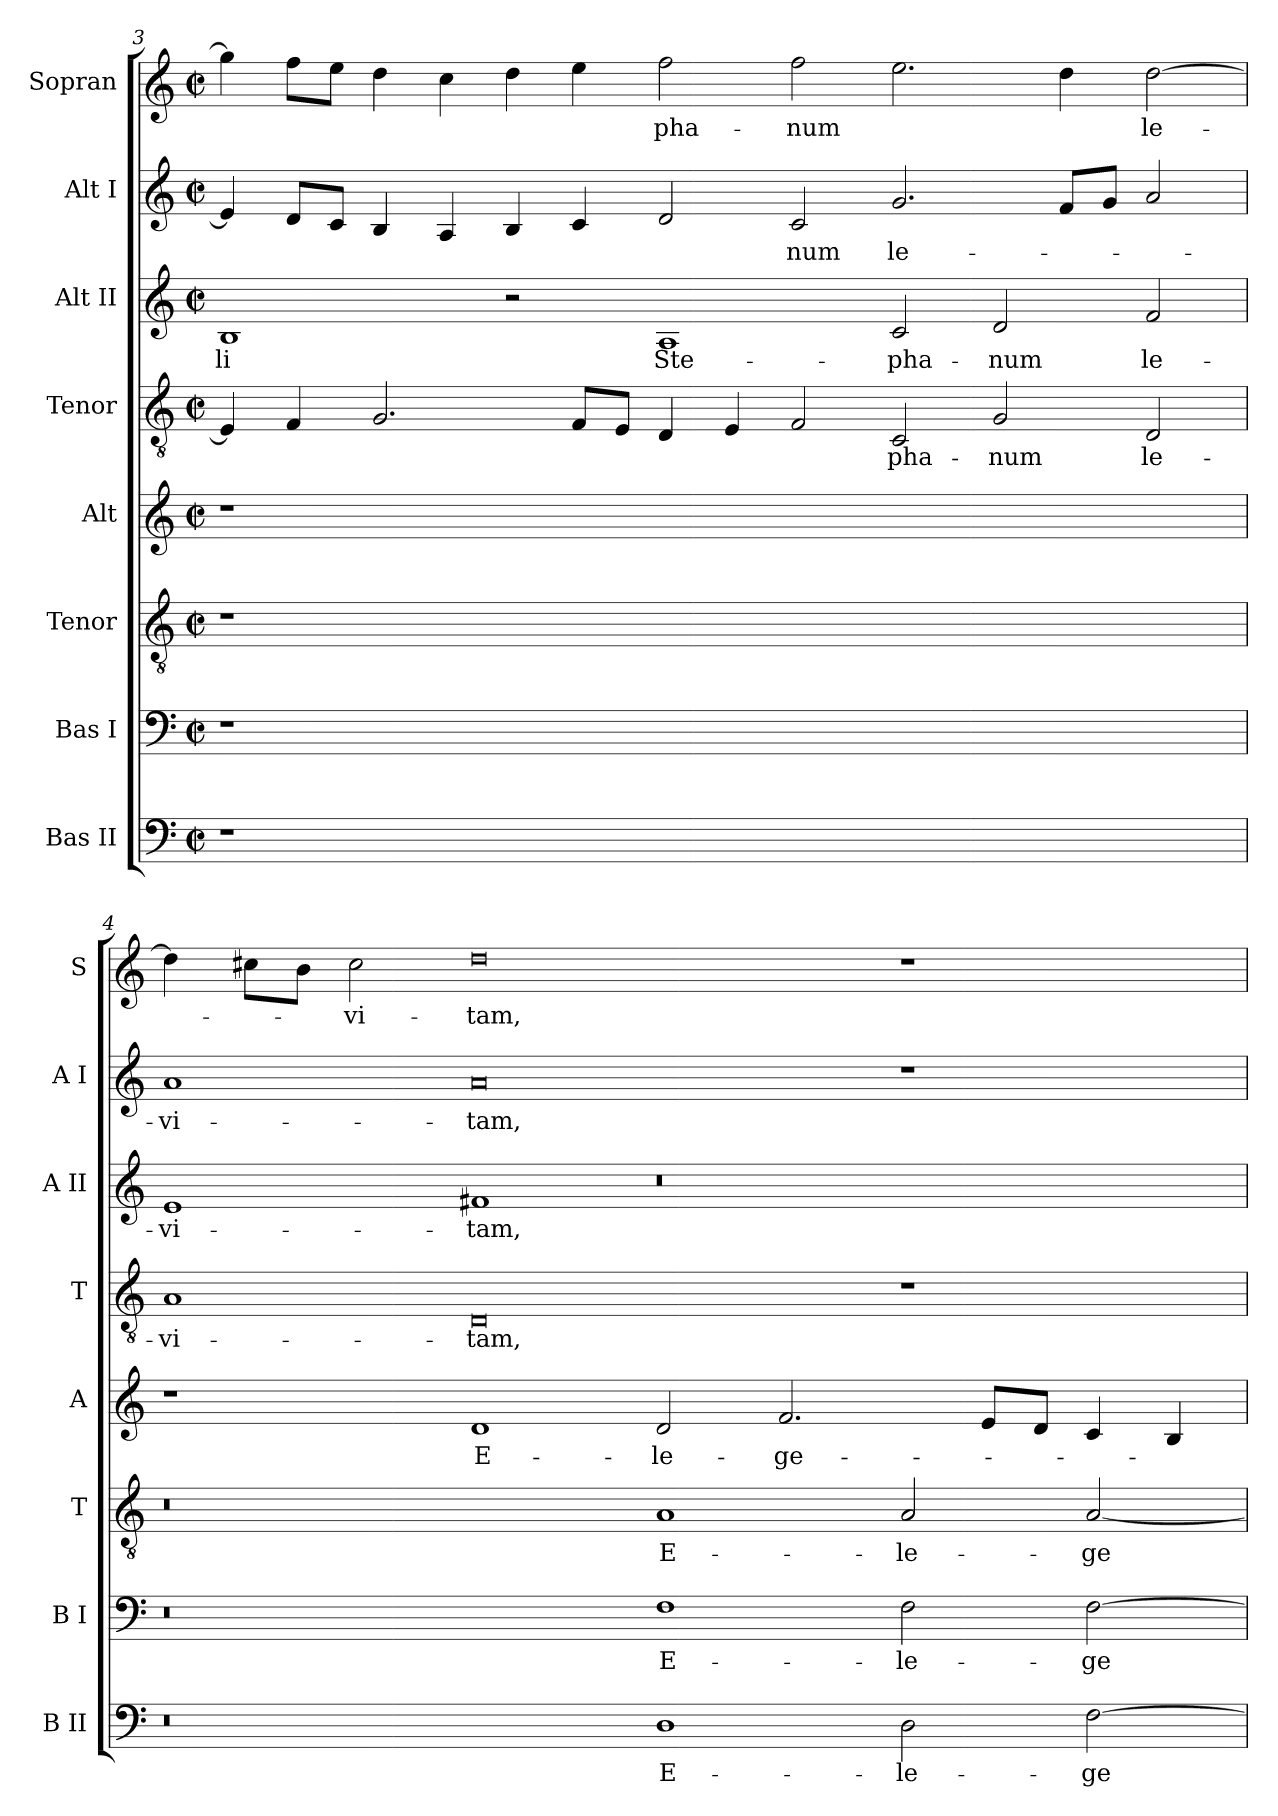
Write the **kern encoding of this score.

**kern	**text	**kern	**text	**kern	**text	**kern	**text	**kern	**text	**kern	**text	**kern	**text	**kern	**text
*part8	*part8	*part7	*part7	*part6	*part6	*part5	*part5	*part4	*part4	*part3	*part3	*part2	*part2	*part1	*part1
*staff8	*staff8	*staff7	*staff7	*staff6	*staff6	*staff5	*staff5	*staff4	*staff4	*staff3	*staff3	*staff2	*staff2	*staff1	*staff1
*I"Bas II	*	*I"Bas I	*	*I"Tenor	*	*I"Alt	*	*I"Tenor	*	*I"Alt II	*	*I"Alt I	*	*I"Sopran	*
*I'B II	*	*I'B I	*	*I'T	*	*I'A	*	*I'T	*	*I'A II	*	*I'A I	*	*I'S	*
!!LO:PB:g=z
*clefF4	*	*clefF4	*	*clefGv2	*	*clefG2	*	*clefGv2	*	*clefG2	*	*clefG2	*	*clefG2	*
*k[]	*	*k[]	*	*k[]	*	*k[]	*	*k[]	*	*k[]	*	*k[]	*	*k[]	*
*C:	*	*C:	*	*C:	*	*C:	*	*C:	*	*C:	*	*C:	*	*C:	*
*M2/2	*	*M2/2	*	*M2/2	*	*M2/2	*	*M2/2	*	*M2/2	*	*M2/2	*	*M2/2	*
*met(c|)	*	*met(c|)	*	*met(c|)	*	*met(c|)	*	*met(c|)	*	*met(c|)	*	*met(c|)	*	*met(c|)	*
=3	=3	=3	=3	=3	=3	=3	=3	=3	=3	=3	=3	=3	=3	=3	=3
!	!	!	!	!	!	!	!	!	!	!	!LO:LY:b	!	!	!	!
1r	.	1r	.	1r	.	1r	.	4E/]	.	1B	-li	4e/]	.	4gg\]	.
.	.	.	.	.	.	.	.	4F/	.	.	.	8d/L	.	8ff\L	.
.	.	.	.	.	.	.	.	.	.	.	.	8c/J	.	8ee\J	.
.	.	.	.	.	.	.	.	2.G/	.	.	.	4B/	.	4dd\	.
.	.	.	.	.	.	.	.	.	.	.	.	4A/	.	4cc\	.
0.ryy	.	0.ryy	.	0.ryy	.	0.ryy	.	.	.	2r	.	4B/	.	4dd\	.
.	.	.	.	.	.	.	.	8F/L	.	.	.	4c/	.	4ee\	.
.	.	.	.	.	.	.	.	8E/J	.	.	.	.	.	.	.
!	!	!	!	!	!	!	!	!	!	!	!LO:LY:b	!	!	!	!LO:LY:b
.	.	.	.	.	.	.	.	4D/	.	1A	Ste-	2d/	.	2ff\	-pha-
.	.	.	.	.	.	.	.	4E/	.	.	.	.	.	.	.
!	!	!	!	!	!	!	!	!	!	!	!	!	!LO:LY:b	!	!LO:LY:b
.	.	.	.	.	.	.	.	2F/	.	.	.	2c/	-num	2ff\	-num
!	!	!	!	!	!	!	!	!	!LO:LY:b	!	!LO:LY:b	!	!LO:LY:b	!	!
.	.	.	.	.	.	.	.	2C/	-pha-	2c/	-pha-	2.g/	le-	2.ee\	.
!	!	!	!	!	!	!	!	!	!LO:LY:b	!	!LO:LY:b	!	!	!	!
.	.	.	.	.	.	.	.	2G/	-num	2d/	-num	.	.	.	.
.	.	.	.	.	.	.	.	.	.	.	.	8f/L	.	4dd\	.
.	.	.	.	.	.	.	.	.	.	.	.	8g/J	.	.	.
!	!	!	!	!	!	!	!	!	!LO:LY:b	!	!LO:LY:b	!	!	!	!LO:LY:b
.	.	.	.	.	.	.	.	2D/	le-	2f/	le-	2a/	.	[2dd\	le-
=4	=4	=4	=4	=4	=4	=4	=4	=4	=4	=4	=4	=4	=4	=4	=4
!	!	!	!	!	!	!	!	!	!LO:LY:b	!	!LO:LY:b	!	!LO:LY:b	!	!
0r	.	0r	.	0r	.	1r	.	1A	-vi-	1e	-vi-	1a	-vi-	4dd\]	.
.	.	.	.	.	.	.	.	.	.	.	.	.	.	8cc#X\L	.
.	.	.	.	.	.	.	.	.	.	.	.	.	.	8b\J	.
!	!	!	!	!	!	!	!	!	!	!	!	!	!	!	!LO:LY:b
.	.	.	.	.	.	.	.	.	.	.	.	.	.	2cc#\	-vi-
!	!	!	!	!	!	!	!LO:LY:b	!	!LO:LY:b	!	!LO:LY:b	!	!LO:LY:b	!	!LO:LY:b
.	.	.	.	.	.	1d	E-	0D	-tam,	1f#X	-tam,	0a	-tam,	0dd	-tam,
!	!LO:LY:b	!	!LO:LY:b	!	!LO:LY:b	!	!LO:LY:b	!	!	!	!	!	!	!	!
1D	E-	1F	E-	1A	E-	2d/	-le-	.	.	0r	.	.	.	.	.
!	!	!	!	!	!	!	!LO:LY:b	!	!	!	!	!	!	!	!
.	.	.	.	.	.	2.f/	-ge-	.	.	.	.	.	.	.	.
!	!LO:LY:b	!	!LO:LY:b	!	!LO:LY:b	!	!	!	!	!	!	!	!	!	!
2D\	-le-	2F\	-le-	2A/	-le-	.	.	1r	.	.	.	1r	.	1r	.
.	.	.	.	.	.	8e/L	.	.	.	.	.	.	.	.	.
.	.	.	.	.	.	8d/J	.	.	.	.	.	.	.	.	.
!	!LO:LY:b	!	!LO:LY:b	!	!LO:LY:b	!	!	!	!	!	!	!	!	!	!
[2F\	-ge-	[2F\	-ge-	[2A/	-ge-	4c/	.	.	.	.	.	.	.	.	.
.	.	.	.	.	.	4B/	.	.	.	.	.	.	.	.	.
=	=	=	=	=	=	=	=	=	=	=	=	=	=	=	=
*-	*-	*-	*-	*-	*-	*-	*-	*-	*-	*-	*-	*-	*-	*-	*-
